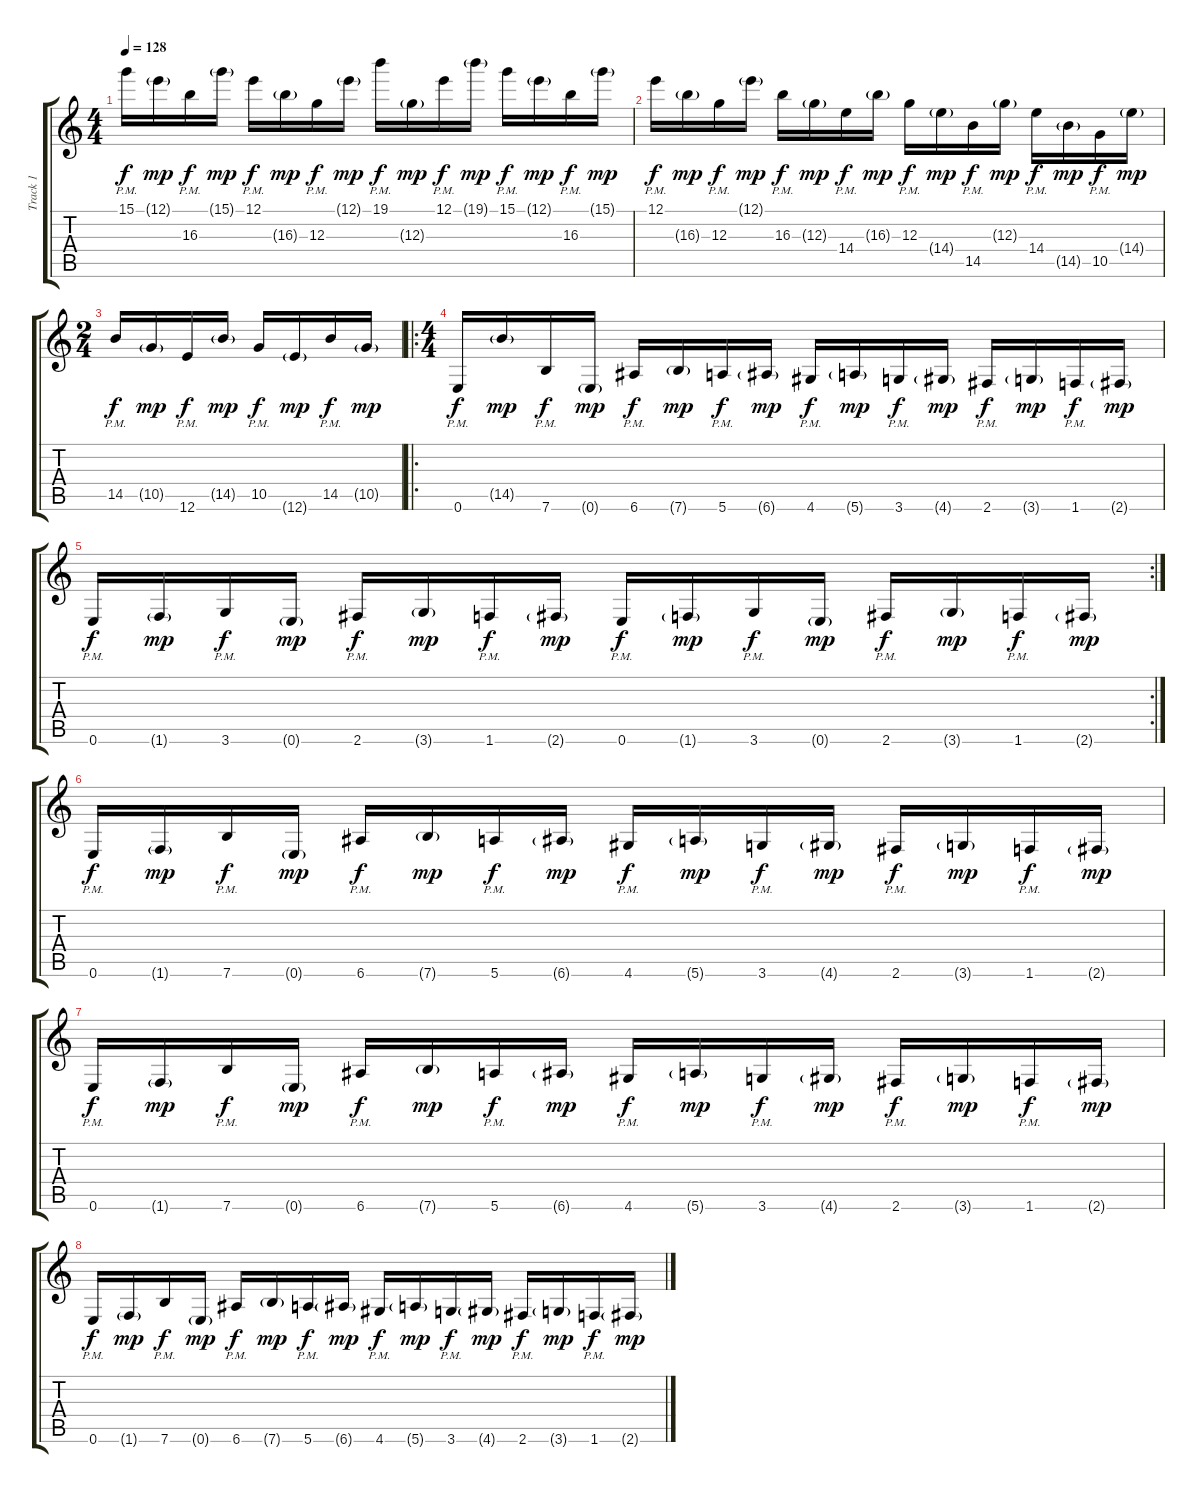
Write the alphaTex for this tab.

\track ("Track 1" "Track 1") {instrument overdrivenguitar}
\staff {score tabs}
\tuning (E4 B3 G3 D3 A2 E2) {hide}
\ts (4 4)
\tempo 128
\clef g2
\ks c
15.1{pm}.16{dy f} 12.1{g}.16{dy mp} 16.3{pm}.16{dy f} 15.1{g}.16{dy mp} 12.1{pm}.16{dy f} 16.3{g}.16{dy mp} 12.3{pm}.16{dy f} 12.1{g}.16{dy mp} 19.1{pm}.16{dy f} 12.3{g}.16{dy mp} 12.1{pm}.16{dy f} 19.1{g}.16{dy mp} 15.1{pm}.16{dy f} 12.1{g}.16{dy mp} 16.3{pm}.16{dy f} 15.1{g}.16{dy mp} |
12.1{pm}.16{dy f} 16.3{g}.16{dy mp} 12.3{pm}.16{dy f} 12.1{g}.16{dy mp} 16.3{pm}.16{dy f} 12.3{g}.16{dy mp} 14.4{pm}.16{dy f} 16.3{g}.16{dy mp} 12.3{pm}.16{dy f} 14.4{g}.16{dy mp} 14.5{pm}.16{dy f} 12.3{g}.16{dy mp} 14.4{pm}.16{dy f} 14.5{g}.16{dy mp} 10.5{pm}.16{dy f} 14.4{g}.16{dy mp} |
\ts (2 4)
14.5{pm}.16{dy f} 10.5{g}.16{dy mp} 12.6{pm}.16{dy f} 14.5{g}.16{dy mp} 10.5{pm}.16{dy f} 12.6{g}.16{dy mp} 14.5{pm}.16{dy f} 10.5{g}.16{dy mp} |
\ro
\ts (4 4)
0.6{pm}.16{dy f} 14.5{g}.16{dy mp} 7.6{pm}.16{dy f} 0.6{g}.16{dy mp} 6.6{pm}.16{dy f} 7.6{g}.16{dy mp} 5.6{pm}.16{dy f} 6.6{g}.16{dy mp} 4.6{pm}.16{dy f} 5.6{g}.16{dy mp} 3.6{pm}.16{dy f} 4.6{g}.16{dy mp} 2.6{pm}.16{dy f} 3.6{g}.16{dy mp} 1.6{pm}.16{dy f} 2.6{g}.16{dy mp} |
\rc 2
0.6{pm}.16{dy f} 1.6{g}.16{dy mp} 3.6{pm}.16{dy f} 0.6{g}.16{dy mp} 2.6{pm}.16{dy f} 3.6{g}.16{dy mp} 1.6{pm}.16{dy f} 2.6{g}.16{dy mp} 0.6{pm}.16{dy f} 1.6{g}.16{dy mp} 3.6{pm}.16{dy f} 0.6{g}.16{dy mp} 2.6{pm}.16{dy f} 3.6{g}.16{dy mp} 1.6{pm}.16{dy f} 2.6{g}.16{dy mp} |
0.6{pm}.16{dy f} 1.6{g}.16{dy mp} 7.6{pm}.16{dy f} 0.6{g}.16{dy mp} 6.6{pm}.16{dy f} 7.6{g}.16{dy mp} 5.6{pm}.16{dy f} 6.6{g}.16{dy mp} 4.6{pm}.16{dy f} 5.6{g}.16{dy mp} 3.6{pm}.16{dy f} 4.6{g}.16{dy mp} 2.6{pm}.16{dy f} 3.6{g}.16{dy mp} 1.6{pm}.16{dy f} 2.6{g}.16{dy mp} |
0.6{pm}.16{dy f} 1.6{g}.16{dy mp} 7.6{pm}.16{dy f} 0.6{g}.16{dy mp} 6.6{pm}.16{dy f} 7.6{g}.16{dy mp} 5.6{pm}.16{dy f} 6.6{g}.16{dy mp} 4.6{pm}.16{dy f} 5.6{g}.16{dy mp} 3.6{pm}.16{dy f} 4.6{g}.16{dy mp} 2.6{pm}.16{dy f} 3.6{g}.16{dy mp} 1.6{pm}.16{dy f} 2.6{g}.16{dy mp} |
0.6{pm}.16{dy f} 1.6{g}.16{dy mp} 7.6{pm}.16{dy f} 0.6{g}.16{dy mp} 6.6{pm}.16{dy f} 7.6{g}.16{dy mp} 5.6{pm}.16{dy f} 6.6{g}.16{dy mp} 4.6{pm}.16{dy f} 5.6{g}.16{dy mp} 3.6{pm}.16{dy f} 4.6{g}.16{dy mp} 2.6{pm}.16{dy f} 3.6{g}.16{dy mp} 1.6{pm}.16{dy f} 2.6{g}.16{dy mp}
